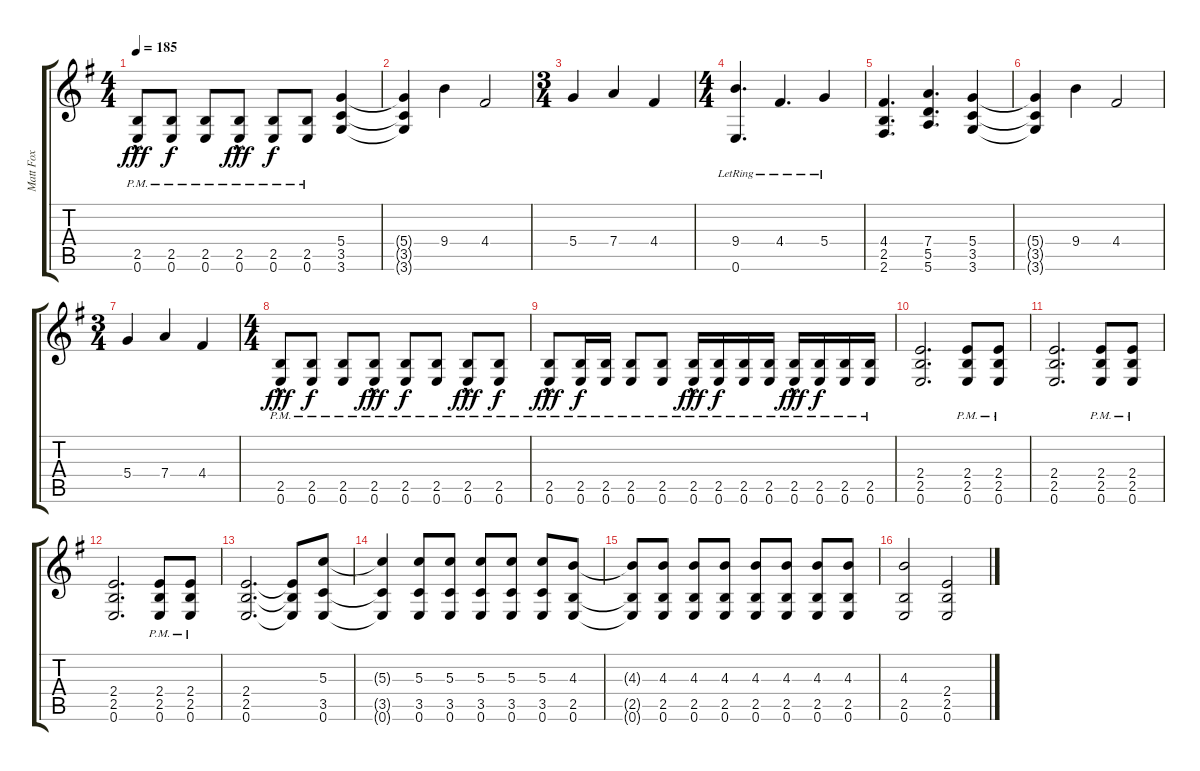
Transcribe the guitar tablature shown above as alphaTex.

\track ("Matt Fox" "Matt Fox") {instrument distortionguitar}
\staff {score tabs}
\tuning (E4 B3 G3 D3 A2 E2) {hide}
\ts (4 4)
\tempo 185
\clef g2
\ks g
(2.5{hac pm} 0.6{hac pm}).8{dy fff} (2.5{pm} 0.6{pm}).8{dy f} (2.5{pm} 0.6{pm}).8 (2.5{hac pm} 0.6{hac pm}).8{dy fff} (2.5{pm} 0.6{pm}).8{dy f} (2.5{pm} 0.6{pm}).8 (5.4 3.5 3.6).4 |
(5.4{t} 3.5{t} 3.6{t}).4 9.4.4 4.4.2 |
\ts (3 4)
5.4.4 7.4.4 4.4.4 |
\ts (4 4)
(9.4{lr} 0.6{lr}).4{d} 4.4{lr}.4{d} 5.4{lr}.4 |
(4.4 2.5 2.6).4{d} (7.4 5.5 5.6).4{d} (5.4 3.5 3.6).4 |
(5.4{t} 3.5{t} 3.6{t}).4 9.4.4 4.4.2 |
\ts (3 4)
5.4.4 7.4.4 4.4.4 |
\ts (4 4)
(2.5{hac pm} 0.6{hac pm}).8{dy fff} (2.5{pm} 0.6{pm}).8{dy f} (2.5{pm} 0.6{pm}).8 (2.5{hac pm} 0.6{hac pm}).8{dy fff} (2.5{pm} 0.6{pm}).8{dy f} (2.5{pm} 0.6{pm}).8 (2.5{hac pm} 0.6{hac pm}).8{dy fff} (2.5{pm} 0.6{pm}).8{dy f} |
(2.5{hac pm} 0.6{hac pm}).8{dy fff} (2.5{pm} 0.6{pm}).16{dy f} (2.5{pm} 0.6{pm}).16 (2.5{pm} 0.6{pm}).8 (2.5{pm} 0.6{pm}).8 (2.5{hac pm} 0.6{hac pm}).16{dy fff} (2.5{pm} 0.6{pm}).16{dy f} (2.5{pm} 0.6{pm}).16 (2.5{pm} 0.6{pm}).16 (2.5{hac pm} 0.6{hac pm}).16{dy fff} (2.5{pm} 0.6{pm}).16{dy f} (2.5{pm} 0.6{pm}).16 (2.5{pm} 0.6{pm}).16 |
(2.4 2.5 0.6).2{d} (2.4{pm} 2.5{pm} 0.6{pm}).8 (2.4{pm} 2.5{pm} 0.6{pm}).8 |
(2.4 2.5 0.6).2{d} (2.4{pm} 2.5{pm} 0.6{pm}).8 (2.4{pm} 2.5{pm} 0.6{pm}).8 |
(2.4 2.5 0.6).2{d} (2.4{pm} 2.5{pm} 0.6{pm}).8 (2.4{pm} 2.5{pm} 0.6{pm}).8 |
(2.4 2.5 0.6).2{d} (2.4{t} 2.5{t} 0.6{t}).8 (5.3 3.5 0.6).8 |
(5.3{t} 3.5{t} 0.6{t}).4 (5.3 3.5 0.6).8 (5.3 3.5 0.6).8 (5.3 3.5 0.6).8 (5.3 3.5 0.6).8 (5.3 3.5 0.6).8 (4.3 2.5 0.6).8 |
(4.3{t} 2.5{t} 0.6{t}).8 (4.3 2.5 0.6).8 (4.3 2.5 0.6).8 (4.3 2.5 0.6).8 (4.3 2.5 0.6).8 (4.3 2.5 0.6).8 (4.3 2.5 0.6).8 (4.3 2.5 0.6).8 |
(4.3 2.5 0.6).2 (2.4 2.5 0.6).2
